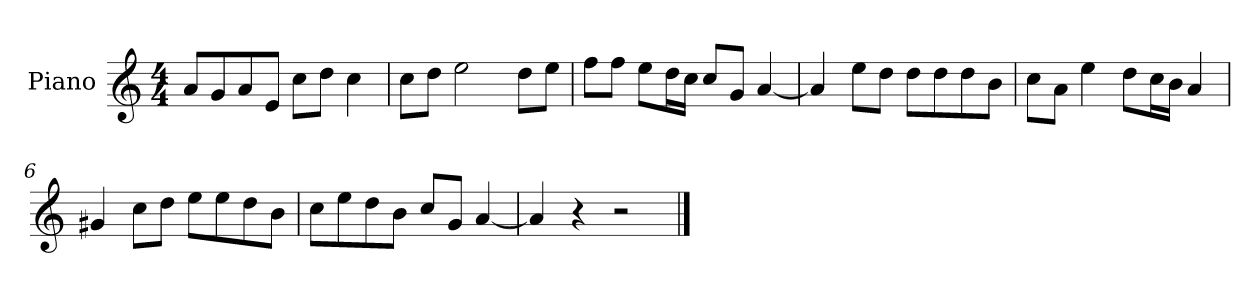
**kern
*part1
*staff1
*I"Piano
*I'P-no
*clefG2
*k[]
*M4/4
*MM90
=1
8a/L
8g/
8a/
8e/J
8cc\L
8dd\J
4cc\
=2
8cc\L
8dd\J
2ee\
8dd\L
8ee\J
=3
8ff\L
8ff\J
8ee\L
16dd\L
16cc\JJ
8cc/L
8g/J
[4a/
=4
4a/]
8ee\L
8dd\J
8dd\L
8dd\
8dd\
8b\J
=5
8cc\L
8a\J
4ee\
8dd\L
16cc\L
16b\JJ
4a/
!!LO:LB:g=z
=6
4g#X/
8cc\L
8dd\J
8ee\L
8ee\
8dd\
8b\J
=7
8cc\L
8ee\
8dd\
8b\J
8cc/L
8g/J
[4a/
=8
4a/]
4r
2r
==
*-
